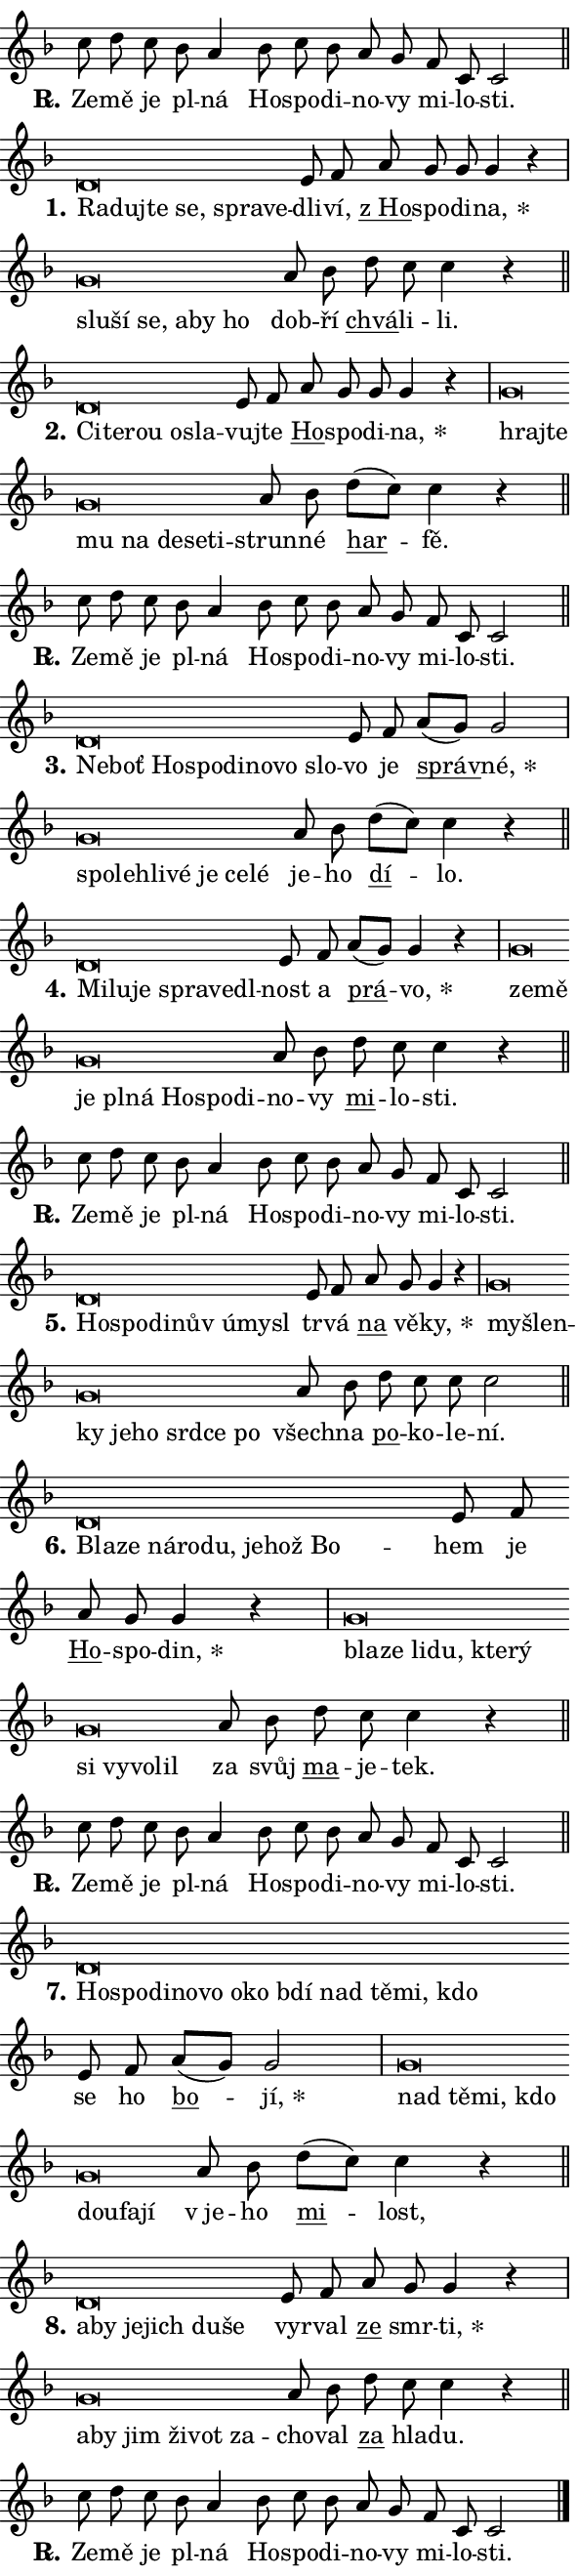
\version "2.24.0"
\header { tagline = "" }
\paper {
  indent = 0\cm
  top-margin = 0\cm
  right-margin = 0.13\cm % to fit lyric hyphens
  bottom-margin = 0\cm
  left-margin = 0\cm
  paper-width = 10\cm
  page-breaking = #ly:one-page-breaking
  system-system-spacing.basic-distance = #11
  score-system-spacing.basic-distance = #11
  ragged-last = ##f
}


%% Author: Thomas Morley
%% https://lists.gnu.org/archive/html/lilypond-user/2020-05/msg00002.html
#(define (line-position grob)
"Returns position of @var[grob} in current system:
   @code{'start}, if at first time-step
   @code{'end}, if at last time-step
   @code{'middle} otherwise
"
  (let* ((col (ly:item-get-column grob))
         (ln (ly:grob-object col 'left-neighbor))
         (rn (ly:grob-object col 'right-neighbor))
         (col-to-check-left (if (ly:grob? ln) ln col))
         (col-to-check-right (if (ly:grob? rn) rn col))
         (break-dir-left
           (and
             (ly:grob-property col-to-check-left 'non-musical #f)
             (ly:item-break-dir col-to-check-left)))
         (break-dir-right
           (and
             (ly:grob-property col-to-check-right 'non-musical #f)
             (ly:item-break-dir col-to-check-right))))
        (cond ((eqv? 1 break-dir-left) 'start)
              ((eqv? -1 break-dir-right) 'end)
              (else 'middle))))

#(define (tranparent-at-line-position vctor)
  (lambda (grob)
  "Relying on @code{line-position} select the relevant enry from @var{vctor}.
Used to determine transparency,"
    (case (line-position grob)
      ((end) (not (vector-ref vctor 0)))
      ((middle) (not (vector-ref vctor 1)))
      ((start) (not (vector-ref vctor 2))))))

noteHeadBreakVisibility =
#(define-music-function (break-visibility)(vector?)
"Makes @code{NoteHead}s transparent relying on @var{break-visibility}"
#{
  \override NoteHead.transparent =
    #(tranparent-at-line-position break-visibility)
#})

#(define delete-ledgers-for-transparent-note-heads
  (lambda (grob)
    "Reads whether a @code{NoteHead} is transparent.
If so this @code{NoteHead} is removed from @code{'note-heads} from
@var{grob}, which is supposed to be @code{LedgerLineSpanner}.
As a result ledgers are not printed for this @code{NoteHead}"
    (let* ((nhds-array (ly:grob-object grob 'note-heads))
           (nhds-list
             (if (ly:grob-array? nhds-array)
                 (ly:grob-array->list nhds-array)
                 '()))
           ;; Relies on the transparent-property being done before
           ;; Staff.LedgerLineSpanner.after-line-breaking is executed.
           ;; This is fragile ...
           (to-keep
             (remove
               (lambda (nhd)
                 (ly:grob-property nhd 'transparent #f))
               nhds-list)))
      ;; TODO find a better method to iterate over grob-arrays, similiar
      ;; to filter/remove etc for lists
      ;; For now rebuilt from scratch
      (set! (ly:grob-object grob 'note-heads)  '())
      (for-each
        (lambda (nhd)
          (ly:pointer-group-interface::add-grob grob 'note-heads nhd))
        to-keep))))

squashNotes = {
  \override NoteHead.X-extent = #'(-0.2 . 0.2)
  \override NoteHead.Y-extent = #'(-0.75 . 0)
  \override NoteHead.stencil =
    #(lambda (grob)
       (let ((pos (ly:grob-property grob 'staff-position)))
         (begin
           (if (< pos -7) (display "ERROR: Lower brevis then expected\n") (display ""))
           (if (<= pos -6) ly:text-interface::print ly:note-head::print))))
}
unSquashNotes = {
  \revert NoteHead.X-extent
  \revert NoteHead.Y-extent
  \revert NoteHead.stencil
}

hideNotes = \noteHeadBreakVisibility #begin-of-line-visible
unHideNotes = \noteHeadBreakVisibility #all-visible

% work-around for resetting accidentals
% https://lilypond.org/doc/v2.23/Documentation/notation/displaying-rhythms#unmetered-music
cadenzaMeasure = {
  \cadenzaOff
  \partial 1024 s1024
  \cadenzaOn
}

#(define-markup-command (accent layout props text) (markup?)
  "Underline accented syllable"
  (interpret-markup layout props
    #{\markup \override #'(offset . 4.3) \underline { #text }#}))

responsum = \markup \concat {
  "R" \hspace #-1.05 \path #0.1 #'((moveto 0 0.07) (lineto 0.9 0.8)) \hspace #0.05 "."
}

spaceSize = #0.6828661417322834 % exact space size for TeX Gyre Schola

\layout {
  \context {
    \Staff
    \remove "Time_signature_engraver"
    \override LedgerLineSpanner.after-line-breaking = #delete-ledgers-for-transparent-note-heads
  }
  \context {
    \Lyrics {
      \override LyricSpace.minimum-distance = \spaceSize
      \override LyricText.font-name = #"TeX Gyre Schola"
      \override LyricText.font-size = 1
      \override StanzaNumber.font-name = #"TeX Gyre Schola Bold"
      \override StanzaNumber.font-size = 1
    }
  }
  \context {
    \Score 
    \override NoteHead.text =
      #(lambda (grob) 
        (let ((pos (ly:grob-property grob 'staff-position)))
          #{\markup {
            \combine
              \halign #-0.55 \raise #(if (= pos -6) 0 0.5) \override #'(thickness . 2) \draw-line #'(3.2 . 0)
              \musicglyph "noteheads.sM1"
          }#}))
  }
}

% magnetic-lyrics.ily
%
%   written by
%     Jean Abou Samra <jean@abou-samra.fr>
%     Werner Lemberg <wl@gnu.org>
%
%   adapted by
%     Jiri Hon <jiri.hon@gmail.com>
%
% Version 2022-Apr-15

% https://www.mail-archive.com/lilypond-user@gnu.org/msg149350.html

#(define (Left_hyphen_pointer_engraver context)
   "Collect syllable-hyphen-syllable occurrences in lyrics and store
them in properties.  This engraver only looks to the left.  For
example, if the lyrics input is @code{foo -- bar}, it does the
following.

@itemize @bullet
@item
Set the @code{text} property of the @code{LyricHyphen} grob between
@q{foo} and @q{bar} to @code{foo}.

@item
Set the @code{left-hyphen} property of the @code{LyricText} grob with
text @q{foo} to the @code{LyricHyphen} grob between @q{foo} and
@q{bar}.
@end itemize

Use this auxiliary engraver in combination with the
@code{lyric-@/text::@/apply-@/magnetic-@/offset!} hook."
   (let ((hyphen #f)
         (text #f))
     (make-engraver
      (acknowledgers
       ((lyric-syllable-interface engraver grob source-engraver)
        (set! text grob)))
      (end-acknowledgers
       ((lyric-hyphen-interface engraver grob source-engraver)
        ;(when (not (grob::has-interface grob 'lyric-space-interface))
          (set! hyphen grob)));)
      ((stop-translation-timestep engraver)
       (when (and text hyphen)
         (ly:grob-set-object! text 'left-hyphen hyphen))
       (set! text #f)
       (set! hyphen #f)))))

#(define (lyric-text::apply-magnetic-offset! grob)
   "If the space between two syllables is less than the value in
property @code{LyricText@/.details@/.squash-threshold}, move the right
syllable to the left so that it gets concatenated with the left
syllable.

Use this function as a hook for
@code{LyricText@/.after-@/line-@/breaking} if the
@code{Left_@/hyphen_@/pointer_@/engraver} is active."
   (let ((hyphen (ly:grob-object grob 'left-hyphen #f)))
     (when hyphen
       (let ((left-text (ly:spanner-bound hyphen LEFT)))
         (when (grob::has-interface left-text 'lyric-syllable-interface)
           (let* ((common (ly:grob-common-refpoint grob left-text X))
                  (this-x-ext (ly:grob-extent grob common X))
                  (left-x-ext
                   (begin
                     ;; Trigger magnetism for left-text.
                     (ly:grob-property left-text 'after-line-breaking)
                     (ly:grob-extent left-text common X)))
                  ;; `delta` is the gap width between two syllables.
                  (delta (- (interval-start this-x-ext)
                            (interval-end left-x-ext)))
                  (details (ly:grob-property grob 'details))
                  (threshold (assoc-get 'squash-threshold details 0.2)))
             (when (< delta threshold)
               (let* (;; We have to manipulate the input text so that
                      ;; ligatures crossing syllable boundaries are not
                      ;; disabled.  For languages based on the Latin
                      ;; script this is essentially a beautification.
                      ;; However, for non-Western scripts it can be a
                      ;; necessity.
                      (lt (ly:grob-property left-text 'text))
                      (rt (ly:grob-property grob 'text))
                      (is-space (grob::has-interface hyphen 'lyric-space-interface))
                      (space (if is-space " " ""))
                      (extra-delta (if is-space spaceSize 0))
                      ;; Append new syllable.
                      (ltrt-space (if (and (string? lt) (string? rt))
                                (string-append lt space rt)
                                (make-concat-markup (list lt space rt))))
                      ;; Right-align `ltrt` to the right side.
                      (ltrt-space-markup (grob-interpret-markup
                               grob
                               (make-translate-markup
                                (cons (interval-length this-x-ext) 0)
                                (make-right-align-markup ltrt-space)))))
                 (begin
                   ;; Don't print `left-text`.
                   (ly:grob-set-property! left-text 'stencil #f)
                   ;; Set text and stencil (which holds all collected
                   ;; syllables so far) and shift it to the left.
                   (ly:grob-set-property! grob 'text ltrt-space)
                   (ly:grob-set-property! grob 'stencil ltrt-space-markup)
                   (ly:grob-translate-axis! grob (- (- delta extra-delta)) X))))))))))


#(define (lyric-hyphen::displace-bounds-first grob)
   ;; Make very sure this callback isn't triggered too early.
   (let ((left (ly:spanner-bound grob LEFT))
         (right (ly:spanner-bound grob RIGHT)))
     (ly:grob-property left 'after-line-breaking)
     (ly:grob-property right 'after-line-breaking)
     (ly:lyric-hyphen::print grob)))

squashThreshold = #0.4

\layout {
  \context {
    \Lyrics
    \consists #Left_hyphen_pointer_engraver
    \override LyricText.after-line-breaking =
      #lyric-text::apply-magnetic-offset!
    \override LyricHyphen.stencil = #lyric-hyphen::displace-bounds-first
    \override LyricText.details.squash-threshold = \squashThreshold
    \override LyricHyphen.minimum-distance = 0
    \override LyricHyphen.minimum-length = \squashThreshold
  }
}

squashText = \override LyricText.details.squash-threshold = 9999
unSquashText = \override LyricText.details.squash-threshold = \squashThreshold

leftText = \override LyricText.self-alignment-X = #LEFT
unLeftText = \revert LyricText.self-alignment-X

starOffset = #(lambda (grob) 
                (let ((x_offset (ly:self-alignment-interface::aligned-on-x-parent grob)))
                  (if (= x_offset 0) 0 (+ x_offset 1.2))))

star = #(define-music-function (syllable)(string?)
"Append star separator at the end of a syllable"
#{
  \once \override LyricText.X-offset = #starOffset
  \lyricmode { \markup {
    #syllable
    \override #'((font-name . "TeX Gyre Schola Bold")) \hspace #0.2 \lower #0.65 \larger "*"
  } }
#})

starAccent = #(define-music-function (syllable)(string?)
"Append star separator at the end of a syllable and make accent"
#{
  \once \override LyricText.X-offset = #starOffset
  \lyricmode { \markup {
    \accent #syllable
    \override #'((font-name . "TeX Gyre Schola Bold")) \hspace #0.2 \lower #0.65 \larger "*"
  } }
#})

breath = #(define-music-function (syllable)(string?)
"Append breathing indicator at the end of a syllable"
#{
  \lyricmode { \markup { #syllable "+" } }
#})

optionalBreath = #(define-music-function (syllable)(string?)
"Append optional breathing indicator at the end of a syllable"
#{
  \lyricmode { \markup { #syllable "(+)" } }
#})


\score {
    <<
        \new Voice = "melody" { \cadenzaOn \key f \major \relative { c''8 d c bes a4 \bar "" bes8 c bes \bar "" a g \bar "" f c c2 \cadenzaMeasure \bar "||" \break } }
        \new Lyrics \lyricsto "melody" { \lyricmode { \set stanza = \responsum
Ze -- mě je pl -- ná Ho -- spo -- di -- no -- vy mi -- lo -- sti. } }
    >>
    \layout {}
}

\score {
    <<
        \new Voice = "melody" { \cadenzaOn \key f \major \relative { \squashNotes d'\breve*1/16 \hideNotes \breve*1/16 \bar "" \breve*1/16 \bar "" \breve*1/16 \bar "" \breve*1/16 \breve*1/16 \bar "" \unHideNotes \unSquashNotes e8 f \bar "" a g g g4 r \cadenzaMeasure \bar "|" \squashNotes g\breve*1/16 \hideNotes \breve*1/16 \bar "" \breve*1/16 \bar "" \breve*1/16 \bar "" \breve*1/16 \breve*1/16 \bar "" \unHideNotes \unSquashNotes a8 bes \bar "" d c c4 r \cadenzaMeasure \bar "||" \break } }
        \new Lyrics \lyricsto "melody" { \lyricmode { \set stanza = "1."
\leftText Ra -- \squashText duj -- te se, spra -- ve -- \unLeftText \unSquashText dli -- ví, \markup \accent "z Ho" -- spo -- di -- \star na, \leftText slu -- \squashText ší se, a -- by ho \unLeftText \unSquashText dob -- ří \markup \accent chvá -- li -- li. } }
    >>
    \layout {}
}

\score {
    <<
        \new Voice = "melody" { \cadenzaOn \key f \major \relative { \squashNotes d'\breve*1/16 \hideNotes \breve*1/16 \bar "" \breve*1/16 \bar "" \breve*1/16 \breve*1/16 \bar "" \unHideNotes \unSquashNotes e8 f \bar "" a g g g4 r \cadenzaMeasure \bar "|" \squashNotes g\breve*1/16 \hideNotes \breve*1/16 \bar "" \breve*1/16 \bar "" \breve*1/16 \bar "" \breve*1/16 \bar "" \breve*1/16 \breve*1/16 \bar "" \unHideNotes \unSquashNotes a8 bes \bar "" d[( c)] c4 r \cadenzaMeasure \bar "||" \break } }
        \new Lyrics \lyricsto "melody" { \lyricmode { \set stanza = "2."
\leftText Ci -- \squashText te -- rou o -- sla -- \unLeftText \unSquashText vuj -- te \markup \accent Ho -- spo -- di -- \star na, \leftText hraj -- \squashText te mu na de -- se -- ti -- \unLeftText \unSquashText strun -- né \markup \accent har -- fě. } }
    >>
    \layout {}
}

\score {
    <<
        \new Voice = "melody" { \cadenzaOn \key f \major \relative { c''8 d c bes a4 \bar "" bes8 c bes \bar "" a g \bar "" f c c2 \cadenzaMeasure \bar "||" \break } }
        \new Lyrics \lyricsto "melody" { \lyricmode { \set stanza = \responsum
Ze -- mě je pl -- ná Ho -- spo -- di -- no -- vy mi -- lo -- sti. } }
    >>
    \layout {}
}

\score {
    <<
        \new Voice = "melody" { \cadenzaOn \key f \major \relative { \squashNotes d'\breve*1/16 \hideNotes \breve*1/16 \bar "" \breve*1/16 \bar "" \breve*1/16 \bar "" \breve*1/16 \bar "" \breve*1/16 \bar "" \breve*1/16 \breve*1/16 \bar "" \unHideNotes \unSquashNotes e8 f \bar "" a[( g)] g2 \cadenzaMeasure \bar "|" \squashNotes g\breve*1/16 \hideNotes \breve*1/16 \bar "" \breve*1/16 \bar "" \breve*1/16 \bar "" \breve*1/16 \bar "" \breve*1/16 \breve*1/16 \bar "" \unHideNotes \unSquashNotes a8 bes \bar "" d[( c)] c4 r \cadenzaMeasure \bar "||" \break } }
        \new Lyrics \lyricsto "melody" { \lyricmode { \set stanza = "3."
\leftText Ne -- \squashText boť Ho -- spo -- di -- no -- vo slo -- \unLeftText \unSquashText vo je \markup \accent správ -- \star né, \leftText spo -- \squashText leh -- li -- vé je ce -- lé \unLeftText \unSquashText je -- ho \markup \accent dí -- lo. } }
    >>
    \layout {}
}

\score {
    <<
        \new Voice = "melody" { \cadenzaOn \key f \major \relative { \squashNotes d'\breve*1/16 \hideNotes \breve*1/16 \bar "" \breve*1/16 \bar "" \breve*1/16 \bar "" \breve*1/16 \breve*1/16 \bar "" \unHideNotes \unSquashNotes e8 f \bar "" a[( g)] g4 r \cadenzaMeasure \bar "|" \squashNotes g\breve*1/16 \hideNotes \breve*1/16 \bar "" \breve*1/16 \bar "" \breve*1/16 \bar "" \breve*1/16 \bar "" \breve*1/16 \bar "" \breve*1/16 \breve*1/16 \bar "" \unHideNotes \unSquashNotes a8 bes \bar "" d c c4 r \cadenzaMeasure \bar "||" \break } }
        \new Lyrics \lyricsto "melody" { \lyricmode { \set stanza = "4."
\leftText Mi -- \squashText lu -- je spra -- ve -- dl -- \unLeftText \unSquashText nost a \markup \accent prá -- \star vo, \leftText ze -- \squashText mě je pl -- ná Ho -- spo -- di -- \unLeftText \unSquashText no -- vy \markup \accent mi -- lo -- sti. } }
    >>
    \layout {}
}

\score {
    <<
        \new Voice = "melody" { \cadenzaOn \key f \major \relative { c''8 d c bes a4 \bar "" bes8 c bes \bar "" a g \bar "" f c c2 \cadenzaMeasure \bar "||" \break } }
        \new Lyrics \lyricsto "melody" { \lyricmode { \set stanza = \responsum
Ze -- mě je pl -- ná Ho -- spo -- di -- no -- vy mi -- lo -- sti. } }
    >>
    \layout {}
}

\score {
    <<
        \new Voice = "melody" { \cadenzaOn \key f \major \relative { \squashNotes d'\breve*1/16 \hideNotes \breve*1/16 \bar "" \breve*1/16 \bar "" \breve*1/16 \bar "" \breve*1/16 \bar "" \breve*1/16 \breve*1/16 \bar "" \unHideNotes \unSquashNotes e8 f \bar "" a g g4 r \cadenzaMeasure \bar "|" \squashNotes g\breve*1/16 \hideNotes \breve*1/16 \bar "" \breve*1/16 \bar "" \breve*1/16 \bar "" \breve*1/16 \bar "" \breve*1/16 \bar "" \breve*1/16 \breve*1/16 \bar "" \unHideNotes \unSquashNotes a8 bes \bar "" d c c c2 \cadenzaMeasure \bar "||" \break } }
        \new Lyrics \lyricsto "melody" { \lyricmode { \set stanza = "5."
\leftText Ho -- \squashText spo -- di -- nův ú -- my -- sl \unLeftText \unSquashText tr -- vá \markup \accent na vě -- \star ky, \leftText my -- \squashText šlen -- ky je -- ho srd -- ce po \unLeftText \unSquashText všech -- na \markup \accent po -- ko -- le -- ní. } }
    >>
    \layout {}
}

\score {
    <<
        \new Voice = "melody" { \cadenzaOn \key f \major \relative { \squashNotes d'\breve*1/16 \hideNotes \breve*1/16 \bar "" \breve*1/16 \bar "" \breve*1/16 \bar "" \breve*1/16 \bar "" \breve*1/16 \bar "" \breve*1/16 \breve*1/16 \bar "" \unHideNotes \unSquashNotes e8 f \bar "" a g g4 r \cadenzaMeasure \bar "|" \squashNotes g\breve*1/16 \hideNotes \breve*1/16 \bar "" \breve*1/16 \bar "" \breve*1/16 \bar "" \breve*1/16 \bar "" \breve*1/16 \bar "" \breve*1/16 \bar "" \breve*1/16 \bar "" \breve*1/16 \breve*1/16 \bar "" \unHideNotes \unSquashNotes a8 bes \bar "" d c c4 r \cadenzaMeasure \bar "||" \break } }
        \new Lyrics \lyricsto "melody" { \lyricmode { \set stanza = "6."
\leftText Bla -- \squashText ze ná -- ro -- du, je -- hož Bo -- \unLeftText \unSquashText hem je \markup \accent Ho -- spo -- \star din, \leftText bla -- \squashText ze li -- du, kte -- rý si vy -- vo -- lil \unLeftText \unSquashText za svůj \markup \accent ma -- je -- tek. } }
    >>
    \layout {}
}

\score {
    <<
        \new Voice = "melody" { \cadenzaOn \key f \major \relative { c''8 d c bes a4 \bar "" bes8 c bes \bar "" a g \bar "" f c c2 \cadenzaMeasure \bar "||" \break } }
        \new Lyrics \lyricsto "melody" { \lyricmode { \set stanza = \responsum
Ze -- mě je pl -- ná Ho -- spo -- di -- no -- vy mi -- lo -- sti. } }
    >>
    \layout {}
}

\score {
    <<
        \new Voice = "melody" { \cadenzaOn \key f \major \relative { \squashNotes d'\breve*1/16 \hideNotes \breve*1/16 \bar "" \breve*1/16 \bar "" \breve*1/16 \bar "" \breve*1/16 \bar "" \breve*1/16 \bar "" \breve*1/16 \bar "" \breve*1/16 \bar "" \breve*1/16 \bar "" \breve*1/16 \bar "" \breve*1/16 \breve*1/16 \bar "" \unHideNotes \unSquashNotes e8 f \bar "" a[( g)] g2 \cadenzaMeasure \bar "|" \squashNotes g\breve*1/16 \hideNotes \breve*1/16 \bar "" \breve*1/16 \bar "" \breve*1/16 \bar "" \breve*1/16 \bar "" \breve*1/16 \breve*1/16 \bar "" \unHideNotes \unSquashNotes a8 bes \bar "" d[( c)] c4 r \cadenzaMeasure \bar "||" \break } }
        \new Lyrics \lyricsto "melody" { \lyricmode { \set stanza = "7."
\leftText Ho -- \squashText spo -- di -- no -- vo o -- ko bdí nad tě -- mi, kdo \unLeftText \unSquashText se ho \markup \accent bo -- \star jí, \leftText nad \squashText tě -- mi, kdo dou -- fa -- jí \unLeftText \unSquashText "v je" -- ho \markup \accent mi -- lost, } }
    >>
    \layout {}
}

\score {
    <<
        \new Voice = "melody" { \cadenzaOn \key f \major \relative { \squashNotes d'\breve*1/16 \hideNotes \breve*1/16 \bar "" \breve*1/16 \bar "" \breve*1/16 \bar "" \breve*1/16 \breve*1/16 \bar "" \unHideNotes \unSquashNotes e8 f \bar "" a g g4 r \cadenzaMeasure \bar "|" \squashNotes g\breve*1/16 \hideNotes \breve*1/16 \bar "" \breve*1/16 \bar "" \breve*1/16 \bar "" \breve*1/16 \breve*1/16 \bar "" \unHideNotes \unSquashNotes a8 bes \bar "" d c c4 r \cadenzaMeasure \bar "||" \break } }
        \new Lyrics \lyricsto "melody" { \lyricmode { \set stanza = "8."
\leftText a -- \squashText by je -- jich du -- še \unLeftText \unSquashText vy -- rval \markup \accent ze smr -- \star ti, \leftText a -- \squashText by jim ži -- vot za -- \unLeftText \unSquashText cho -- val \markup \accent za hla -- du. } }
    >>
    \layout {}
}

\score {
    <<
        \new Voice = "melody" { \cadenzaOn \key f \major \relative { c''8 d c bes a4 \bar "" bes8 c bes \bar "" a g \bar "" f c c2 \cadenzaMeasure \bar "||" \break } \bar "|." }
        \new Lyrics \lyricsto "melody" { \lyricmode { \set stanza = \responsum
Ze -- mě je pl -- ná Ho -- spo -- di -- no -- vy mi -- lo -- sti. } }
    >>
    \layout {}
}
